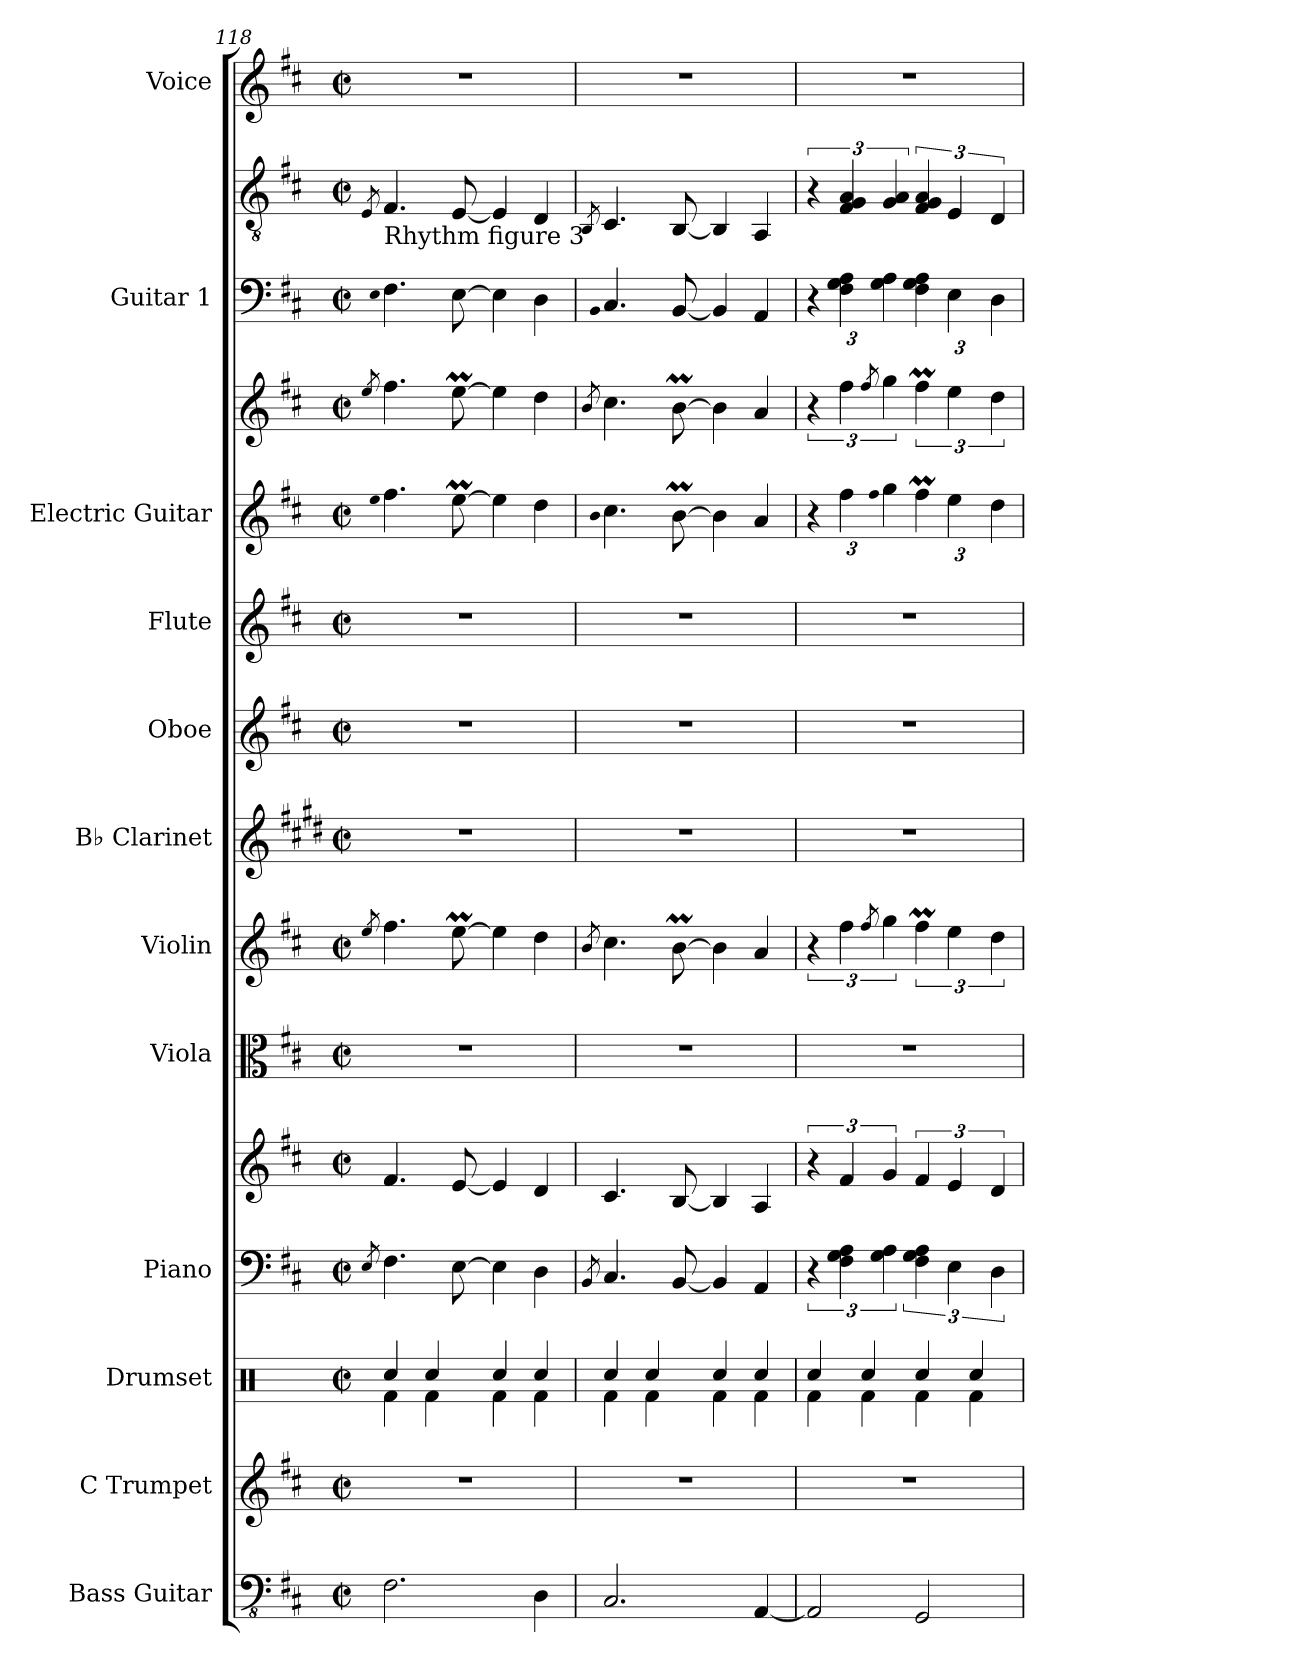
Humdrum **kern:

**kern	**kern	**kern	**kern	**kern	**kern	**kern	**kern	**kern	**kern	**kern	**kern	**kern	**kern	**kern
*part12	*part11	*part10	*part9	*part9	*part8	*part7	*part6	*part5	*part4	*part3	*part3	*part2	*part2	*part1
*staff15	*staff14	*staff13	*staff12	*staff11	*staff10	*staff9	*staff8	*staff7	*staff6	*staff5	*staff4	*staff3	*staff2	*staff1
*I"Bass Guitar	*I"C Trumpet	*I"Drumset	*I"Piano	*	*I"Viola	*I"Violin	*I"B♭ Clarinet	*I"Oboe	*I"Flute	*I"Electric Guitar	*	*I"Guitar 1	*	*I"Voice
*I'B. Guit.	*I'C Tpt.	*I'Drs.	*I'Pno.	*	*I'Vla.	*I'Vln.	*I'B♭ Cl.	*I'Ob.	*I'Fl.	*I'El. Guit.	*	*I'Guit.1	*	*I'Vo.
*clefFv4	*clefG2	*clefX	*clefF4	*clefG2	*clefC3	*clefG2	*clefG2	*clefG2	*clefG2	*	*clefG2	*	*clefGv2	*clefG2
*	*	*	*	*	*	*	*ITrd1c2	*	*	*	*	*	*	*
*k[f#c#]	*k[f#c#]	*k[]	*k[f#c#]	*k[f#c#]	*k[f#c#]	*k[f#c#]	*k[f#c#]	*k[f#c#]	*k[f#c#]	*k[f#c#]	*k[f#c#]	*k[f#c#]	*k[f#c#]	*k[f#c#]
*M2/2	*M2/2	*M2/2	*M2/2	*M2/2	*M2/2	*M2/2	*M2/2	*M2/2	*M2/2	*M2/2	*M2/2	*M2/2	*M2/2	*M2/2
*met(c|)	*met(c|)	*met(c|)	*met(c|)	*met(c|)	*met(c|)	*met(c|)	*met(c|)	*met(c|)	*met(c|)	*met(c|)	*met(c|)	*met(c|)	*met(c|)	*met(c|)
=118	=118	=118	=118	=118	=118	=118	=118	=118	=118	=118	=118	=118	=118	=118
.	.	.	8qE/	.	.	8qee/	.	.	.	qee	8qee/	qE	8qE/	.
*	*	*^	*	*	*	*	*	*	*	*	*	*	*	*
!	!	!	!	!	!	!	!	!	!	!	!	!	!	!LO:TX:b:t=Rhythm figure 3	!
2.FF#\	1r	4Rcc/	4Rf\	4.F#\	4.f#/	1r	4.ff#\	1r	1r	1r	4.ff#	4.ff#\	4.F#	4.F#/	1r
.	.	4Rcc/	4Rf\	.	.	.	.	.	.	.	.	.	.	.	.
.	.	.	.	[8E\	[8e/	.	[8eeM\	.	.	.	[8eeM	[8eeM\	[8E	[8E/	.
.	.	4Rcc/	4Rf\	4E\]	4e/]	.	4ee\]	.	.	.	4ee]	4ee\]	4E]	4E/]	.
4DD\	.	4Rcc/	4Rf\	4D\	4d/	.	4dd\	.	.	.	4dd	4dd\	4D	4D/	.
=119	=119	=119	=119	=119	=119	=119	=119	=119	=119	=119	=119	=119	=119	=119	=119
.	.	.	.	8qBB/	.	.	8qb/	.	.	.	qb	8qb/	qBB	8qBB/	.
2.CC#/	1r	4Rcc/	4Rf\	4.C#/	4.c#/	1r	4.cc#\	1r	1r	1r	4.cc#	4.cc#\	4.C#	4.C#/	1r
.	.	4Rcc/	4Rf\	.	.	.	.	.	.	.	.	.	.	.	.
.	.	.	.	[8BB/	[8B/	.	[8bM\	.	.	.	[8bM	[8bM\	[8BB	[8BB/	.
.	.	4Rcc/	4Rf\	4BB/]	4B/]	.	4b\]	.	.	.	4b]	4b\]	4BB]	4BB/]	.
[4AAA/	.	4Rcc/	4Rf\	4AA/	4A/	.	4a/	.	.	.	4a	4a/	4AA	4AA/	.
=120	=120	=120	=120	=120	=120	=120	=120	=120	=120	=120	=120	=120	=120	=120	=120
*	*	*	*	*	*	*	*	*	*	*	*Xbrackettup	*	*Xbrackettup	*	*
2AAA/]	1r	4Rcc/	4Rf\	6r	6r	1r	6r	1r	1r	1r	6r	6r	6r	6r	1r
.	.	.	.	6F#\ 6G\ 6A\	6f#/	.	6ff#\	.	.	.	6ff#	6ff#\	6F# 6G 6A	6F#/ 6G/ 6A/	.
.	.	4Rcc/	4Rf\	.	.	.	.	.	.	.	.	.	.	.	.
.	.	.	.	.	.	.	8qff#/	.	.	.	qff#	8qff#/	.	.	.
.	.	.	.	6G\ 6A\	6g/	.	6gg\	.	.	.	6gg	6gg\	6G 6A	6G/ 6A/	.
2GGG/	.	4Rcc/	4Rf\	6F#\ 6G\ 6A\	6f#/	.	6ff#m\	.	.	.	6ff#m	6ff#m\	6F# 6G 6A	6F#/ 6G/ 6A/	.
.	.	.	.	6E\	6e/	.	6ee\	.	.	.	6ee	6ee\	6E	6E/	.
.	.	4Rcc/	4Rf\	.	.	.	.	.	.	.	.	.	.	.	.
.	.	.	.	6D\	6d/	.	6dd\	.	.	.	6dd	6dd\	6D	6D/	.
*	*	*v	*v	*	*	*	*	*	*	*	*	*	*	*	*
=	=	=	=	=	=	=	=	=	=	=	=	=	=	=
*-	*-	*-	*-	*-	*-	*-	*-	*-	*-	*-	*-	*-	*-	*-
